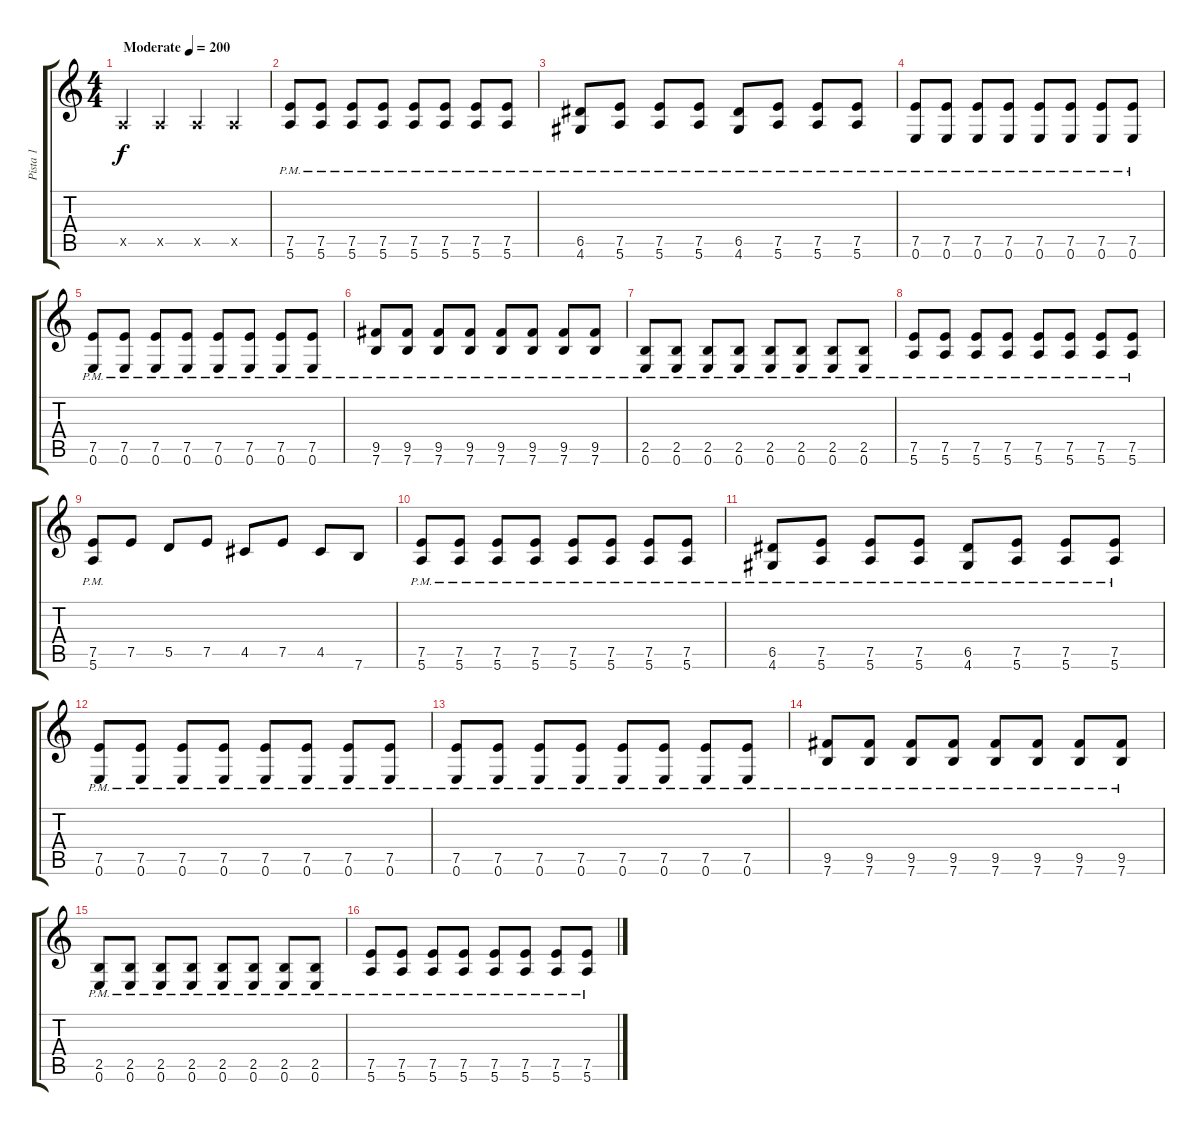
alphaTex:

\track ("Pista 1" "Pista 1") {instrument overdrivenguitar}
\staff {score tabs}
\tuning (E4 B3 G3 D3 A2 E2) {hide}
\ts (4 4)
\tempo (200 "Moderate")
\clef g2
\ks c
0.5{x}.4{dy f instrument overdrivenguitar} 0.5{x}.4 0.5{x}.4 0.5{x}.4 |
(7.5{pm} 5.6{pm}).8 (7.5{pm} 5.6{pm}).8 (7.5{pm} 5.6{pm}).8 (7.5{pm} 5.6{pm}).8 (7.5{pm} 5.6{pm}).8 (7.5{pm} 5.6{pm}).8 (7.5{pm} 5.6{pm}).8 (7.5{pm} 5.6{pm}).8 |
(6.5{pm} 4.6{pm}).8 (7.5{pm} 5.6{pm}).8 (7.5{pm} 5.6{pm}).8 (7.5{pm} 5.6{pm}).8 (6.5{pm} 4.6{pm}).8 (7.5{pm} 5.6{pm}).8 (7.5{pm} 5.6{pm}).8 (7.5{pm} 5.6{pm}).8 |
(7.5{pm} 0.6{pm}).8 (7.5{pm} 0.6{pm}).8 (7.5{pm} 0.6{pm}).8 (7.5{pm} 0.6{pm}).8 (7.5{pm} 0.6{pm}).8 (7.5{pm} 0.6{pm}).8 (7.5{pm} 0.6{pm}).8 (7.5{pm} 0.6{pm}).8 |
(7.5{pm} 0.6{pm}).8 (7.5{pm} 0.6{pm}).8 (7.5{pm} 0.6{pm}).8 (7.5{pm} 0.6{pm}).8 (7.5{pm} 0.6{pm}).8 (7.5{pm} 0.6{pm}).8 (7.5{pm} 0.6{pm}).8 (7.5{pm} 0.6{pm}).8 |
(9.5{pm} 7.6{pm}).8 (9.5{pm} 7.6{pm}).8 (9.5{pm} 7.6{pm}).8 (9.5{pm} 7.6{pm}).8 (9.5{pm} 7.6{pm}).8 (9.5{pm} 7.6{pm}).8 (9.5{pm} 7.6{pm}).8 (9.5{pm} 7.6{pm}).8 |
(2.5{pm} 0.6{pm}).8 (2.5{pm} 0.6{pm}).8 (2.5{pm} 0.6{pm}).8 (2.5{pm} 0.6{pm}).8 (2.5{pm} 0.6{pm}).8 (2.5{pm} 0.6{pm}).8 (2.5{pm} 0.6{pm}).8 (2.5{pm} 0.6{pm}).8 |
(7.5{pm} 5.6{pm}).8 (7.5{pm} 5.6{pm}).8 (7.5{pm} 5.6{pm}).8 (7.5{pm} 5.6{pm}).8 (7.5{pm} 5.6{pm}).8 (7.5{pm} 5.6{pm}).8 (7.5{pm} 5.6{pm}).8 (7.5{pm} 5.6{pm}).8 |
(7.5{pm} 5.6{pm}).8 7.5.8 5.5.8 7.5.8 4.5.8 7.5.8 4.5.8 7.6.8 |
(7.5{pm} 5.6{pm}).8 (7.5{pm} 5.6{pm}).8 (7.5{pm} 5.6{pm}).8 (7.5{pm} 5.6{pm}).8 (7.5{pm} 5.6{pm}).8 (7.5{pm} 5.6{pm}).8 (7.5{pm} 5.6{pm}).8 (7.5{pm} 5.6{pm}).8 |
(6.5{pm} 4.6{pm}).8 (7.5{pm} 5.6{pm}).8 (7.5{pm} 5.6{pm}).8 (7.5{pm} 5.6{pm}).8 (6.5{pm} 4.6{pm}).8 (7.5{pm} 5.6{pm}).8 (7.5{pm} 5.6{pm}).8 (7.5{pm} 5.6{pm}).8 |
(7.5{pm} 0.6{pm}).8 (7.5{pm} 0.6{pm}).8 (7.5{pm} 0.6{pm}).8 (7.5{pm} 0.6{pm}).8 (7.5{pm} 0.6{pm}).8 (7.5{pm} 0.6{pm}).8 (7.5{pm} 0.6{pm}).8 (7.5{pm} 0.6{pm}).8 |
(7.5{pm} 0.6{pm}).8 (7.5{pm} 0.6{pm}).8 (7.5{pm} 0.6{pm}).8 (7.5{pm} 0.6{pm}).8 (7.5{pm} 0.6{pm}).8 (7.5{pm} 0.6{pm}).8 (7.5{pm} 0.6{pm}).8 (7.5{pm} 0.6{pm}).8 |
(9.5{pm} 7.6{pm}).8 (9.5{pm} 7.6{pm}).8 (9.5{pm} 7.6{pm}).8 (9.5{pm} 7.6{pm}).8 (9.5{pm} 7.6{pm}).8 (9.5{pm} 7.6{pm}).8 (9.5{pm} 7.6{pm}).8 (9.5{pm} 7.6{pm}).8 |
(2.5{pm} 0.6{pm}).8 (2.5{pm} 0.6{pm}).8 (2.5{pm} 0.6{pm}).8 (2.5{pm} 0.6{pm}).8 (2.5{pm} 0.6{pm}).8 (2.5{pm} 0.6{pm}).8 (2.5{pm} 0.6{pm}).8 (2.5{pm} 0.6{pm}).8 |
(7.5{pm} 5.6{pm}).8 (7.5{pm} 5.6{pm}).8 (7.5{pm} 5.6{pm}).8 (7.5{pm} 5.6{pm}).8 (7.5{pm} 5.6{pm}).8 (7.5{pm} 5.6{pm}).8 (7.5{pm} 5.6{pm}).8 (7.5{pm} 5.6{pm}).8
